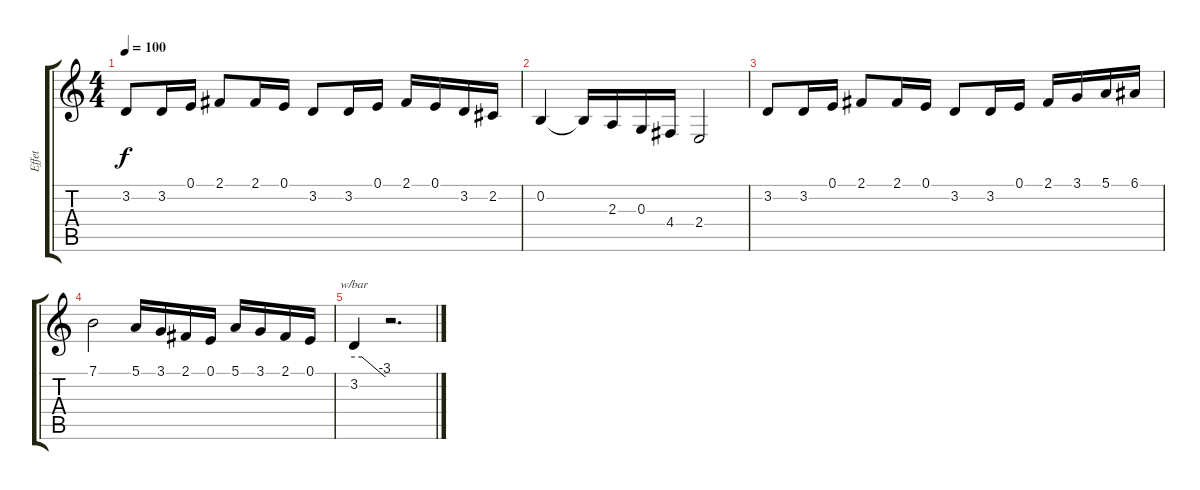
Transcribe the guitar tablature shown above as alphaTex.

\track ("Effet" "Effet") {instrument lead3calliope}
\staff {score tabs}
\tuning (E4 B3 G3 D3 A2 E2) {hide}
\ts (4 4)
\tempo 100
\clef g2
\ks c
3.2.8{dy f} 3.2.16 0.1.16 2.1.8 2.1.16 0.1.16 3.2.8 3.2.16 0.1.16 2.1.16 0.1.16 3.2.16 2.2.16 |
0.2.4 0.2{t}.16 2.3.16 0.3.16 4.4.16 2.4.2 |
3.2.8 3.2.16 0.1.16 2.1.8 2.1.16 0.1.16 3.2.8 3.2.16 0.1.16 2.1.16 3.1.16 5.1.16 6.1.16 |
7.1.2 5.1.16 3.1.16 2.1.16 0.1.16 5.1.16 3.1.16 2.1.16 0.1.16 |
3.2.4{tbe (custom default 0 0 15 0 58 -12 60 -12)} r.2{d}
